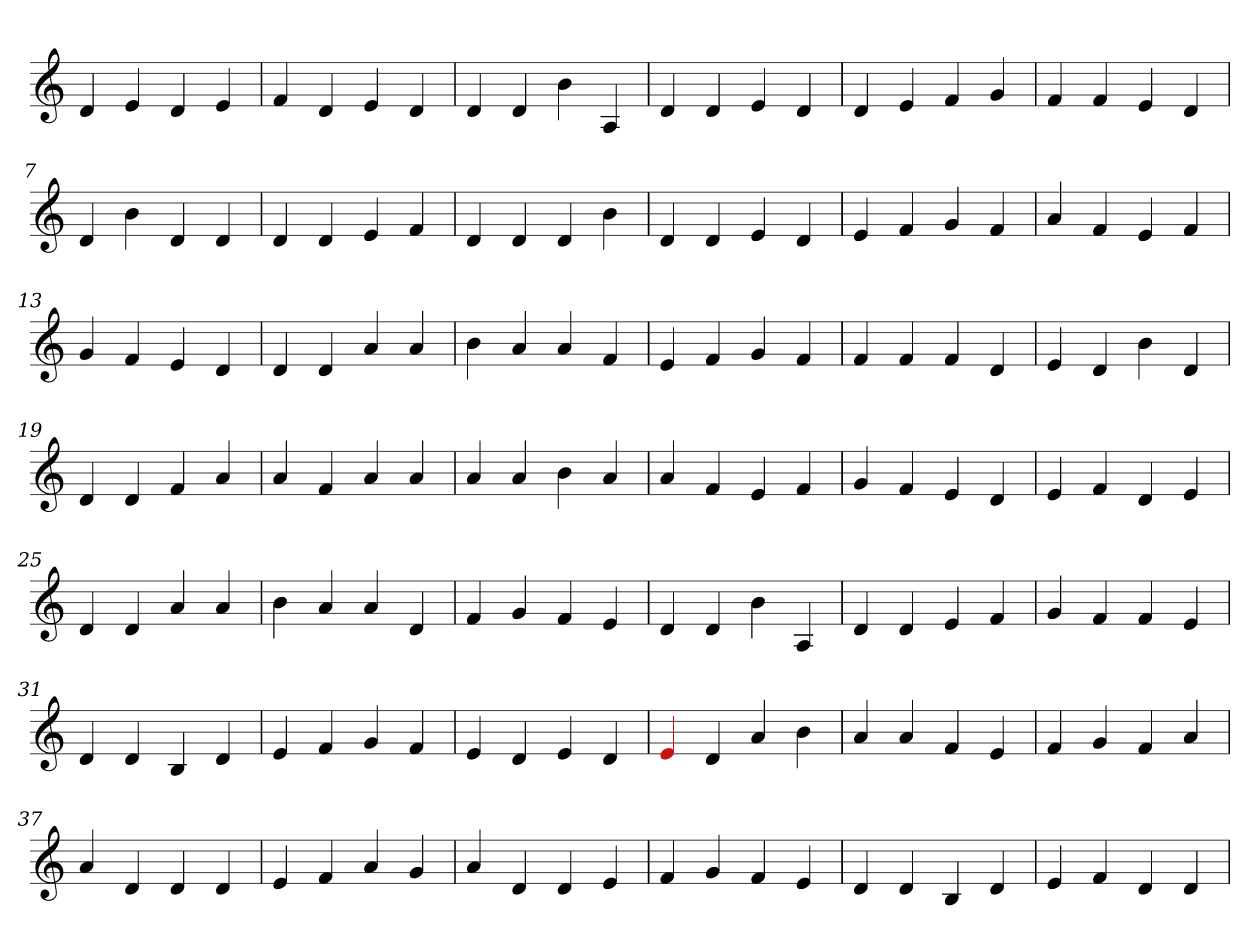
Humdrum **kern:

**kern
*part1
*staff1
*clefG2
=1
4d
4e
4d
4e
=2
4f
4d
4e
4d
=3
4d
4d
4b
4A
=4
4d
4d
4e
4d
=5
4d
4e
4f
4g
=6
4f
4f
4e
4d
=7
4d
4b
4d
4d
=8
4d
4d
4e
4f
=9
4d
4d
4d
4b
=10
4d
4d
4e
4d
=11
4e
4f
4g
4f
=12
4a
4f
4e
4f
=13
4g
4f
4e
4d
=14
4d
4d
4a
4a
=15
4b
4a
4a
4f
=16
4e
4f
4g
4f
=17
4f
4f
4f
4d
=18
4e
4d
4b
4d
=19
4d
4d
4f
4a
=20
4a
4f
4a
4a
=21
4a
4a
4b
4a
=22
4a
4f
4e
4f
=23
4g
4f
4e
4d
=24
4e
4f
4d
4e
=25
4d
4d
4a
4a
=26
4b
4a
4a
4d
=27
4f
4g
4f
4e
=28
4d
4d
4b
4A
=29
4d
4d
4e
4f
=30
4g
4f
4f
4e
=31
4d
4d
4B
4d
=32
4e
4f
4g
4f
=33
4e
4d
4e
4d
=34
4Re
4d
4a
4b
=35
4a
4a
4f
4e
=36
4f
4g
4f
4a
=37
4a
4d
4d
4d
=38
4e
4f
4a
4g
=39
4a
4d
4d
4e
=40
4f
4g
4f
4e
=41
4d
4d
4B
4d
=42
4e
4f
4d
4d
=
*-
